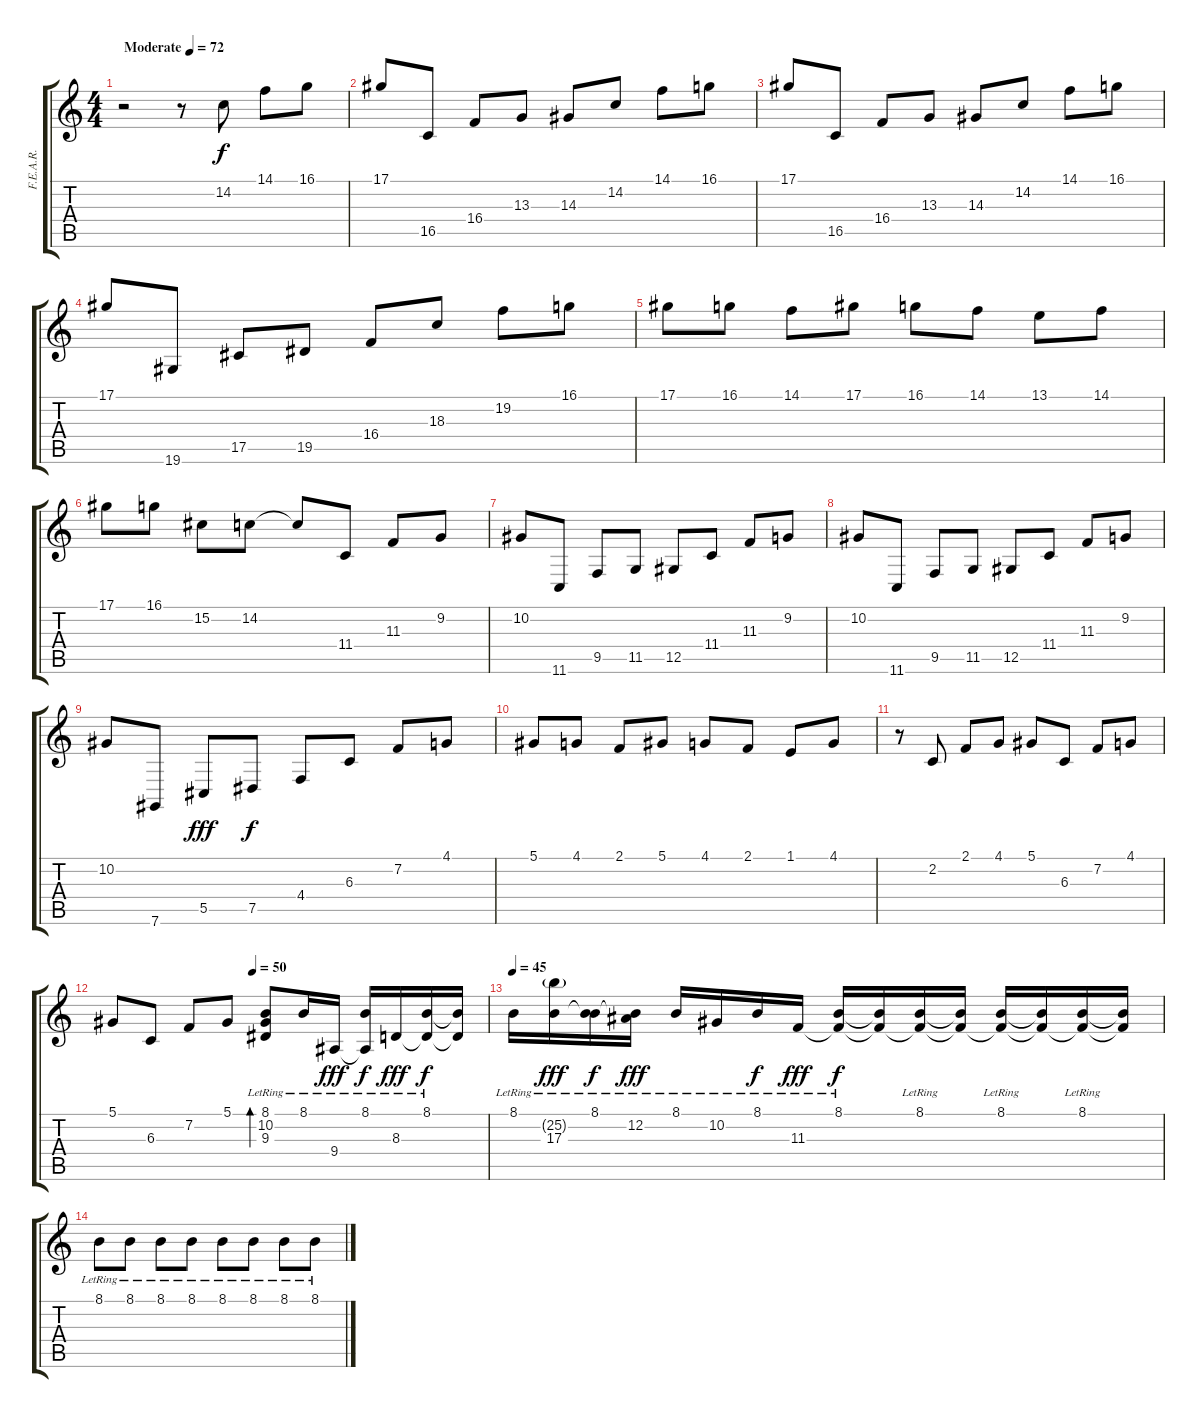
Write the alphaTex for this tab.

\track ("F.E.A.R." "F.E.A.R.") {instrument acousticgrandpiano}
\staff {score tabs}
\tuning (Eb4 Bb3 Gb3 Db3 Ab2 Db2) {hide}
\ts (4 4)
\tempo (72 "Moderate")
\clef g2
\ks c
r.2{dy f instrument acousticgrandpiano} r.8 14.2.8 14.1.8 16.1.8 |
17.1.8 16.5.8 16.4.8 13.3.8 14.3.8 14.2.8 14.1.8 16.1.8 |
17.1.8 16.5.8 16.4.8 13.3.8 14.3.8 14.2.8 14.1.8 16.1.8 |
17.1.8 19.6.8 17.5.8 19.5.8 16.4.8 18.3.8 19.2.8 16.1.8 |
17.1.8 16.1.8 14.1.8 17.1.8 16.1.8 14.1.8 13.1.8 14.1.8 |
17.1.8 16.1.8 15.2.8 14.2.8 14.2{t}.8 11.4.8 11.3.8 9.2.8 |
10.2.8 11.6.8 9.5.8 11.5.8 12.5.8 11.4.8 11.3.8 9.2.8 |
10.2.8 11.6.8 9.5.8 11.5.8 12.5.8 11.4.8 11.3.8 9.2.8 |
10.2.8 7.6.8 5.5.8{dy fff} 7.5.8{dy f} 4.4.8 6.3.8 7.2.8 4.1.8 |
5.1.8 4.1.8 2.1.8 5.1.8 4.1.8 2.1.8 1.1.8 4.1.8 |
r.8 2.2.8 2.1.8 4.1.8 5.1.8 6.3.8 7.2.8 4.1.8 |
\tempo (50 0.375)
5.1.8 6.3.8 7.2.8 5.1.8 (8.1{lr} 10.2{lr} 9.3{lr}).8{bd 240} 8.1{lr}.16 9.4{lr}.16{dy fff} (8.1{lr} 9.4{t}).16{dy f} 8.3{lr}.16{dy fff} (8.1{lr} 8.3{t}).16{dy f} (8.1{t} 8.3{t}).16 |
\tempo 45
8.1{lr}.16{volume 1} (25.2{g lr} 17.3{lr}).16{dy fff} (8.1{lr} 17.3{t}).16{dy f} (8.1{t} 12.2{lr}).16{dy fff} 8.1{lr}.16 10.2{lr}.16 8.1{lr}.16{dy f} 11.3{lr}.16{dy fff} (8.1{lr} 11.3{t}).16{dy f} (8.1{t} 11.3{t}).16 (8.1{lr} 11.3{t}).16 (8.1{t} 11.3{t}).16 (8.1{lr} 11.3{t}).16 (8.1{t} 11.3{t}).16 (8.1{lr} 11.3{t}).16 (8.1{t} 11.3{t}).16 |
8.1{lr}.8 8.1{lr}.8 8.1{lr}.8 8.1{lr}.8 8.1{lr}.8 8.1{lr}.8 8.1{lr}.8 8.1{lr}.8
